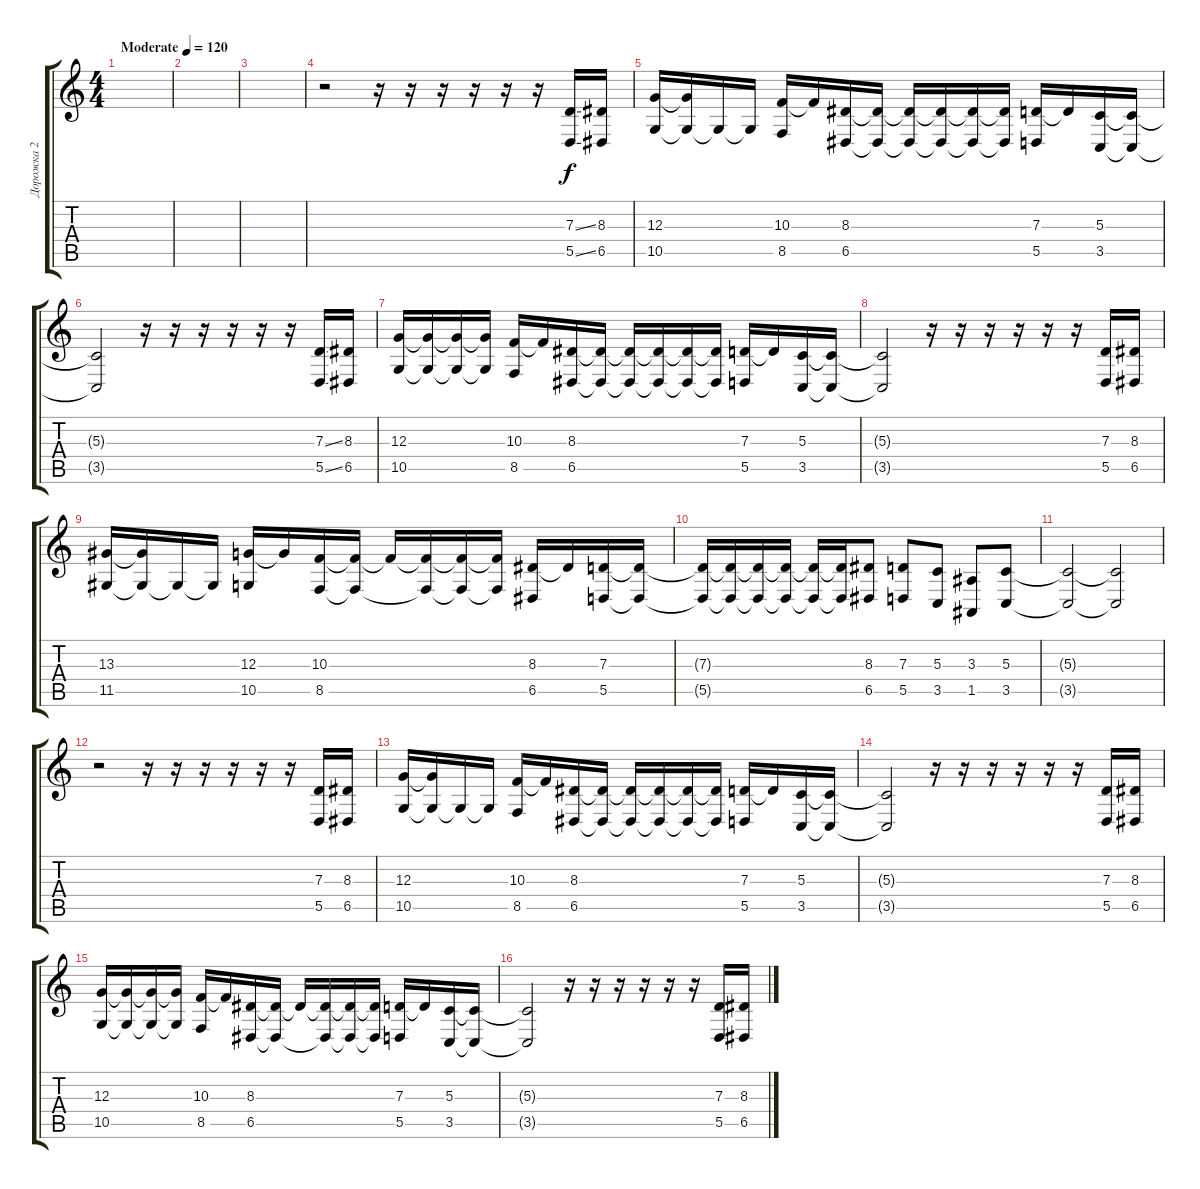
\track ("Дорожка 2" "Дорожка 2") {instrument stringensemble1}
\staff {score tabs}
\tuning (E4 B3 G3 D3 A2 E2) {hide}
\ts (4 4)
\tempo (120 "Moderate")
\clef g2
\ks c
|
|
|
r.2 r.16 r.16 r.16 r.16 r.16 r.16 (7.3{ss} 5.5{ss}).16 (8.3 6.5).16 |
(12.3 10.5).16 (12.3{t} 10.5{t}).16 10.5{t}.16 10.5{t}.16 (10.3 8.5).16 10.3{t}.16 (8.3 6.5).16 (8.3{t} 6.5{t}).16 (8.3{t} 6.5{t}).16 (8.3{t} 6.5{t}).16 (8.3{t} 6.5{t}).16 (8.3{t} 6.5{t}).16 (7.3 5.5).16 7.3{t}.16 (5.3 3.5).16 (5.3{t} 3.5{t}).16 |
(5.3{t} 3.5{t}).2 r.16 r.16 r.16 r.16 r.16 r.16 (7.3{ss} 5.5{ss}).16 (8.3 6.5).16 |
(12.3 10.5).16 (12.3{t} 10.5{t}).16 (12.3{t} 10.5{t}).16 (12.3{t} 10.5{t}).16 (10.3 8.5).16 10.3{t}.16 (8.3 6.5).16 (8.3{t} 6.5{t}).16 (8.3{t} 6.5{t}).16 (8.3{t} 6.5{t}).16 (8.3{t} 6.5{t}).16 (8.3{t} 6.5{t}).16 (7.3 5.5).16 7.3{t}.16 (5.3 3.5).16 (5.3{t} 3.5{t}).16 |
(5.3{t} 3.5{t}).2 r.16 r.16 r.16 r.16 r.16 r.16 (7.3 5.5).16 (8.3 6.5).16 |
(13.3 11.5).16 (13.3{t} 11.5{t}).16 11.5{t}.16 11.5{t}.16 (12.3 10.5).16 12.3{t}.16 (10.3 8.5).16 (10.3{t} 8.5{t}).16 10.3{t}.16 (10.3{t} 8.5{t}).16 (10.3{t} 8.5{t}).16 (10.3{t} 8.5{t}).16 (8.3 6.5).16 8.3{t}.16 (7.3 5.5).16 (7.3{t} 5.5{t}).16 |
(7.3{t} 5.5{t}).16 (7.3{t} 5.5{t}).16 (7.3{t} 5.5{t}).16 (7.3{t} 5.5{t}).16 (7.3{t} 5.5{t}).16 (7.3{t} 5.5{t}).16 (8.3 6.5).8 (7.3 5.5).8 (5.3 3.5).8 (3.3 1.5).8 (5.3 3.5).8 |
(5.3{t} 3.5{t}).2 (5.3{t} 3.5{t}).2 |
r.2 r.16 r.16 r.16 r.16 r.16 r.16 (7.3 5.5).16 (8.3 6.5).16 |
(12.3 10.5).16 (12.3{t} 10.5{t}).16 10.5{t}.16 10.5{t}.16 (10.3 8.5).16 10.3{t}.16 (8.3 6.5).16 (8.3{t} 6.5{t}).16 (8.3{t} 6.5{t}).16 (8.3{t} 6.5{t}).16 (8.3{t} 6.5{t}).16 (8.3{t} 6.5{t}).16 (7.3 5.5).16 7.3{t}.16 (5.3 3.5).16 (5.3{t} 3.5{t}).16 |
(5.3{t} 3.5{t}).2 r.16 r.16 r.16 r.16 r.16 r.16 (7.3 5.5).16 (8.3 6.5).16 |
(12.3 10.5).16 (12.3{t} 10.5{t}).16 (12.3{t} 10.5{t}).16 (12.3{t} 10.5{t}).16 (10.3 8.5).16 10.3{t}.16 (8.3 6.5).16 (8.3{t} 6.5{t}).16 8.3{t}.16 (8.3{t} 6.5{t}).16 (8.3{t} 6.5{t}).16 (8.3{t} 6.5{t}).16 (7.3 5.5).16 7.3{t}.16 (5.3 3.5).16 (5.3{t} 3.5{t}).16 |
(5.3{t} 3.5{t}).2 r.16 r.16 r.16 r.16 r.16 r.16 (7.3 5.5).16 (8.3 6.5).16
